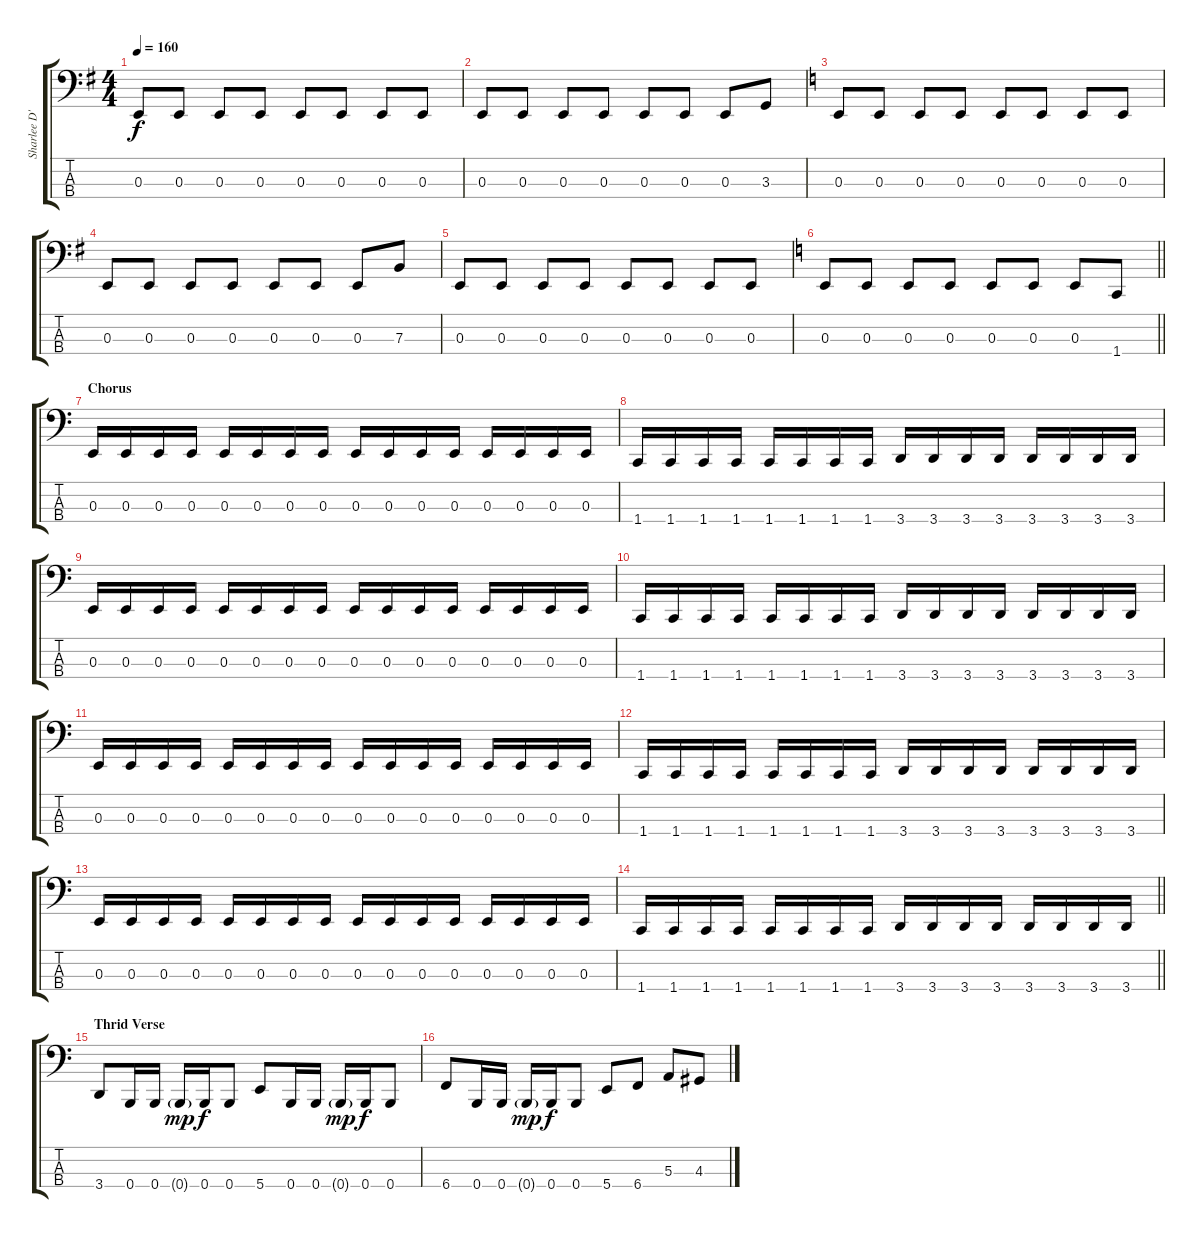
\track ("Sharlee D'Angelo" "Sharlee D'") {instrument electricbasspick}
\staff {score tabs}
\tuning (D2 A1 E1 B0) {hide}
\ts (4 4)
\tempo 160
\clef f4
\ks g
0.3.8{dy f} 0.3.8 0.3.8 0.3.8 0.3.8 0.3.8 0.3.8 0.3.8 |
0.3.8 0.3.8 0.3.8 0.3.8 0.3.8 0.3.8 0.3.8 3.3.8 |
\ks c
0.3.8 0.3.8 0.3.8 0.3.8 0.3.8 0.3.8 0.3.8 0.3.8 |
\ks g
0.3.8 0.3.8 0.3.8 0.3.8 0.3.8 0.3.8 0.3.8 7.3.8 |
0.3.8 0.3.8 0.3.8 0.3.8 0.3.8 0.3.8 0.3.8 0.3.8 |
\barLineRight lightlight
\ks c
0.3.8 0.3.8 0.3.8 0.3.8 0.3.8 0.3.8 0.3.8 1.4.8 |
\section ("" "Chorus")
0.3.16 0.3.16 0.3.16 0.3.16 0.3.16 0.3.16 0.3.16 0.3.16 0.3.16 0.3.16 0.3.16 0.3.16 0.3.16 0.3.16 0.3.16 0.3.16 |
1.4.16 1.4.16 1.4.16 1.4.16 1.4.16 1.4.16 1.4.16 1.4.16 3.4.16 3.4.16 3.4.16 3.4.16 3.4.16 3.4.16 3.4.16 3.4.16 |
0.3.16 0.3.16 0.3.16 0.3.16 0.3.16 0.3.16 0.3.16 0.3.16 0.3.16 0.3.16 0.3.16 0.3.16 0.3.16 0.3.16 0.3.16 0.3.16 |
1.4.16 1.4.16 1.4.16 1.4.16 1.4.16 1.4.16 1.4.16 1.4.16 3.4.16 3.4.16 3.4.16 3.4.16 3.4.16 3.4.16 3.4.16 3.4.16 |
0.3.16 0.3.16 0.3.16 0.3.16 0.3.16 0.3.16 0.3.16 0.3.16 0.3.16 0.3.16 0.3.16 0.3.16 0.3.16 0.3.16 0.3.16 0.3.16 |
1.4.16 1.4.16 1.4.16 1.4.16 1.4.16 1.4.16 1.4.16 1.4.16 3.4.16 3.4.16 3.4.16 3.4.16 3.4.16 3.4.16 3.4.16 3.4.16 |
0.3.16 0.3.16 0.3.16 0.3.16 0.3.16 0.3.16 0.3.16 0.3.16 0.3.16 0.3.16 0.3.16 0.3.16 0.3.16 0.3.16 0.3.16 0.3.16 |
\barLineRight lightlight
1.4.16 1.4.16 1.4.16 1.4.16 1.4.16 1.4.16 1.4.16 1.4.16 3.4.16 3.4.16 3.4.16 3.4.16 3.4.16 3.4.16 3.4.16 3.4.16 |
\section ("" "Thrid Verse")
3.4.8 0.4.16 0.4.16 0.4{g}.16{dy mp} 0.4.16{dy f} 0.4.8 5.4.8 0.4.16 0.4.16 0.4{g}.16{dy mp} 0.4.16{dy f} 0.4.8 |
6.4.8 0.4.16 0.4.16 0.4{g}.16{dy mp} 0.4.16{dy f} 0.4.8 5.4.8 6.4.8 5.3.8 4.3.8
